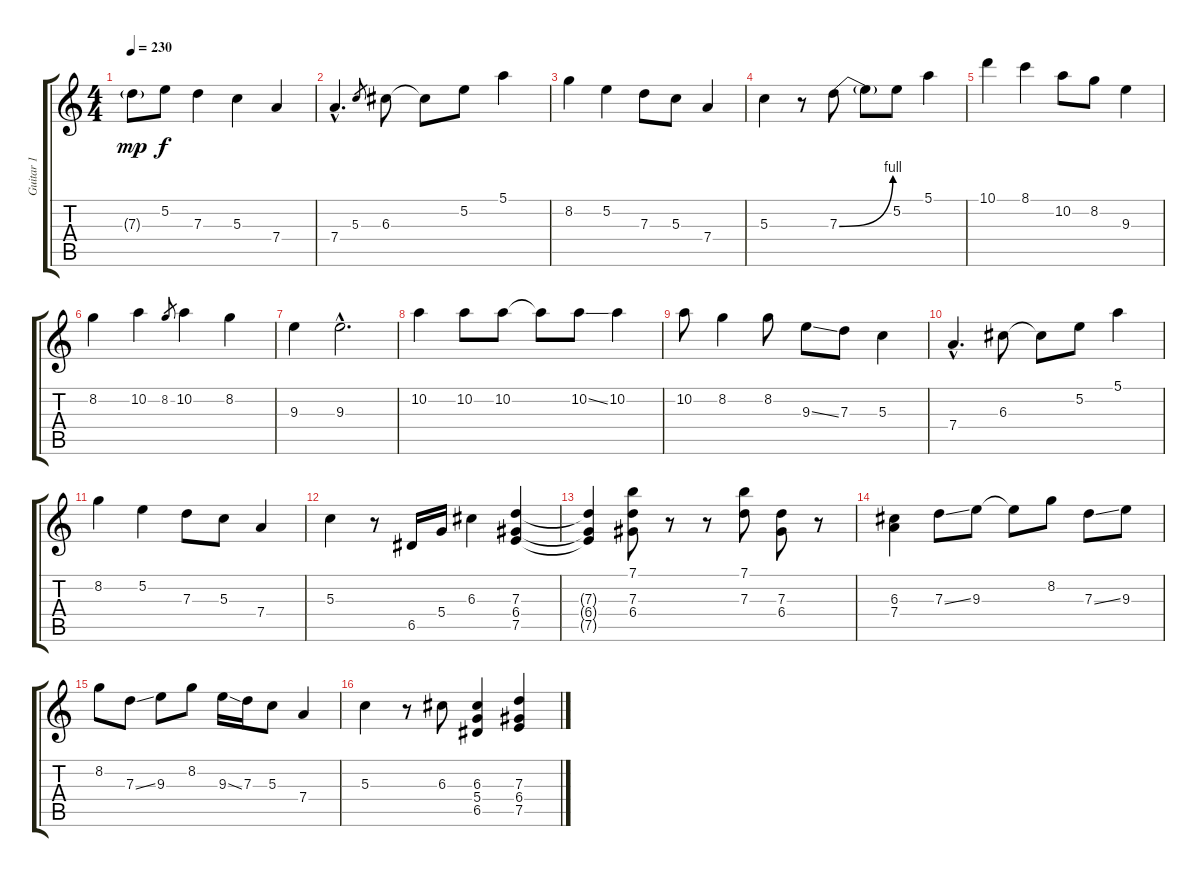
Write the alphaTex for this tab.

\track ("Guitar 1" "Guitar 1") {instrument electricguitarclean}
\staff {score tabs}
\tuning (E4 B3 G3 D3 A2 E2) {hide}
\ts (4 4)
\tempo 230
\clef g2
\ks c
7.3{g}.8{dy mp} 5.2.8{dy f} 7.3.4 5.3.4 7.4.4 |
7.4{hac}.4{d} 5.3.8{gr} 6.3.8 6.3{t}.8 5.2.8 5.1.4 |
8.2.4 5.2.4 7.3.8 5.3.8 7.4.4 |
5.3.4 r.8 7.3{be (bend 0 0 60 4)}.8 7.3{t}.8 5.2.8 5.1.4 |
10.1.4 8.1.4 10.2.8 8.2.8 9.3.4 |
8.2.4 10.2.4 8.2.8{gr} 10.2.4 8.2.4 |
9.3.4 9.3{hac}.2{d} |
10.2.4 10.2.8 10.2.8 10.2{t}.8 10.2{ss}.8 10.2.4 |
10.2.8 8.2.4 8.2.8 9.3{ss}.8 7.3.8 5.3.4 |
7.4{hac}.4{d} 6.3.8 6.3{t}.8 5.2.8 5.1.4 |
8.2.4 5.2.4 7.3.8 5.3.8 7.4.4 |
5.3.4 r.8 6.5.16 5.4.16 6.3.4 (7.3 6.4 7.5).4 |
(7.3{t} 6.4{t} 7.5{t}).4 (7.1 7.3 6.4).8 r.8 r.8 (7.1 7.3).8 (7.3 6.4).8 r.8 |
(6.3 7.4).4 7.3{ss}.8 9.3.8 9.3{t}.8 8.2.8 7.3{ss}.8 9.3.8 |
8.2.8 7.3{ss}.8 9.3.8 8.2.8 9.3{ss}.16 7.3.16 5.3.8 7.4.4 |
5.3.4 r.8 6.3.8 (6.3 5.4 6.5).4 (7.3 6.4 7.5).4
